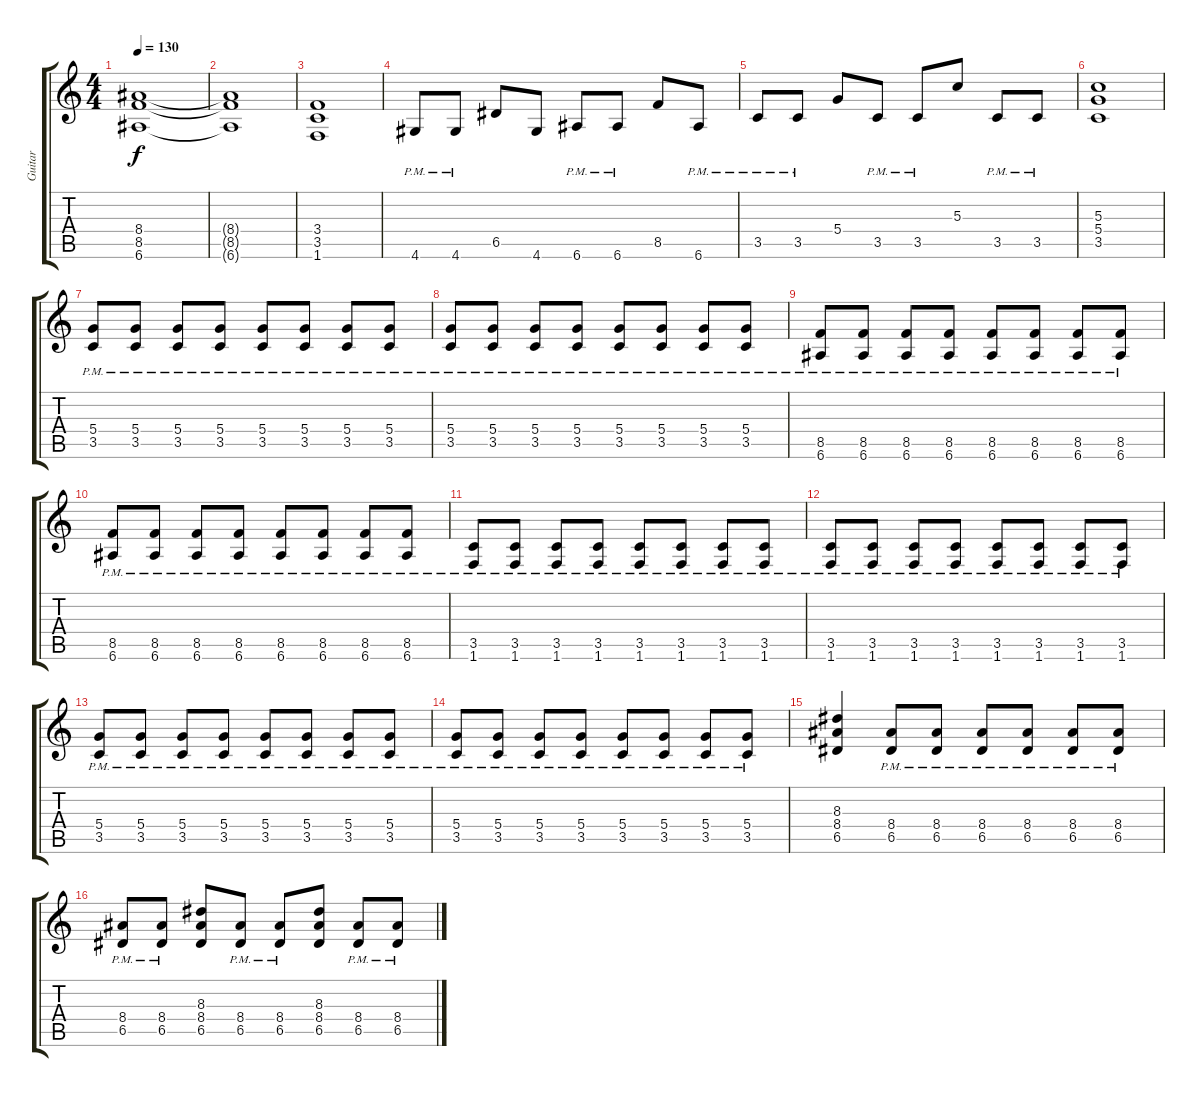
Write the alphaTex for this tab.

\track ("Guitar" "Guitar") {instrument distortionguitar}
\staff {score tabs}
\tuning (E4 B3 G3 D3 A2 E2) {hide}
\ts (4 4)
\tempo 130
\clef g2
\ks c
(8.4 8.5 6.6).1{dy f} |
(8.4{t} 8.5{t} 6.6{t}).1 |
(3.4 3.5 1.6).1 |
4.6{pm}.8 4.6{pm}.8 6.5.8 4.6.8 6.6{pm}.8 6.6{pm}.8 8.5.8 6.6{pm}.8 |
3.5{pm}.8 3.5{pm}.8 5.4.8 3.5{pm}.8 3.5{pm}.8 5.3.8 3.5{pm}.8 3.5{pm}.8 |
(5.3 5.4 3.5).1 |
(5.4{pm} 3.5{pm}).8 (5.4{pm} 3.5{pm}).8 (5.4{pm} 3.5{pm}).8 (5.4{pm} 3.5{pm}).8 (5.4{pm} 3.5{pm}).8 (5.4{pm} 3.5{pm}).8 (5.4{pm} 3.5{pm}).8 (5.4{pm} 3.5{pm}).8 |
(5.4{pm} 3.5{pm}).8 (5.4{pm} 3.5{pm}).8 (5.4{pm} 3.5{pm}).8 (5.4{pm} 3.5{pm}).8 (5.4{pm} 3.5{pm}).8 (5.4{pm} 3.5{pm}).8 (5.4{pm} 3.5{pm}).8 (5.4{pm} 3.5{pm}).8 |
(8.5{pm} 6.6{pm}).8 (8.5{pm} 6.6{pm}).8 (8.5{pm} 6.6{pm}).8 (8.5{pm} 6.6{pm}).8 (8.5{pm} 6.6{pm}).8 (8.5{pm} 6.6{pm}).8 (8.5{pm} 6.6{pm}).8 (8.5{pm} 6.6{pm}).8 |
(8.5{pm} 6.6{pm}).8 (8.5{pm} 6.6{pm}).8 (8.5{pm} 6.6{pm}).8 (8.5{pm} 6.6{pm}).8 (8.5{pm} 6.6{pm}).8 (8.5{pm} 6.6{pm}).8 (8.5{pm} 6.6{pm}).8 (8.5{pm} 6.6{pm}).8 |
(3.5{pm} 1.6{pm}).8 (3.5{pm} 1.6{pm}).8 (3.5{pm} 1.6{pm}).8 (3.5{pm} 1.6{pm}).8 (3.5{pm} 1.6{pm}).8 (3.5{pm} 1.6{pm}).8 (3.5{pm} 1.6{pm}).8 (3.5{pm} 1.6{pm}).8 |
(3.5{pm} 1.6{pm}).8 (3.5{pm} 1.6{pm}).8 (3.5{pm} 1.6{pm}).8 (3.5{pm} 1.6{pm}).8 (3.5{pm} 1.6{pm}).8 (3.5{pm} 1.6{pm}).8 (3.5{pm} 1.6{pm}).8 (3.5{pm} 1.6{pm}).8 |
(5.4{pm} 3.5{pm}).8 (5.4{pm} 3.5{pm}).8 (5.4{pm} 3.5{pm}).8 (5.4{pm} 3.5{pm}).8 (5.4{pm} 3.5{pm}).8 (5.4{pm} 3.5{pm}).8 (5.4{pm} 3.5{pm}).8 (5.4{pm} 3.5{pm}).8 |
(5.4{pm} 3.5{pm}).8 (5.4{pm} 3.5{pm}).8 (5.4{pm} 3.5{pm}).8 (5.4{pm} 3.5{pm}).8 (5.4{pm} 3.5{pm}).8 (5.4{pm} 3.5{pm}).8 (5.4{pm} 3.5{pm}).8 (5.4{pm} 3.5{pm}).8 |
(8.3 8.4 6.5).4 (8.4{pm} 6.5{pm}).8 (8.4{pm} 6.5{pm}).8 (8.4{pm} 6.5{pm}).8 (8.4{pm} 6.5{pm}).8 (8.4{pm} 6.5{pm}).8 (8.4{pm} 6.5{pm}).8 |
(8.4{pm} 6.5{pm}).8 (8.4{pm} 6.5{pm}).8 (8.3 8.4 6.5).8 (8.4{pm} 6.5{pm}).8 (8.4{pm} 6.5{pm}).8 (8.3 8.4 6.5).8 (8.4{pm} 6.5{pm}).8 (8.4{pm} 6.5{pm}).8
